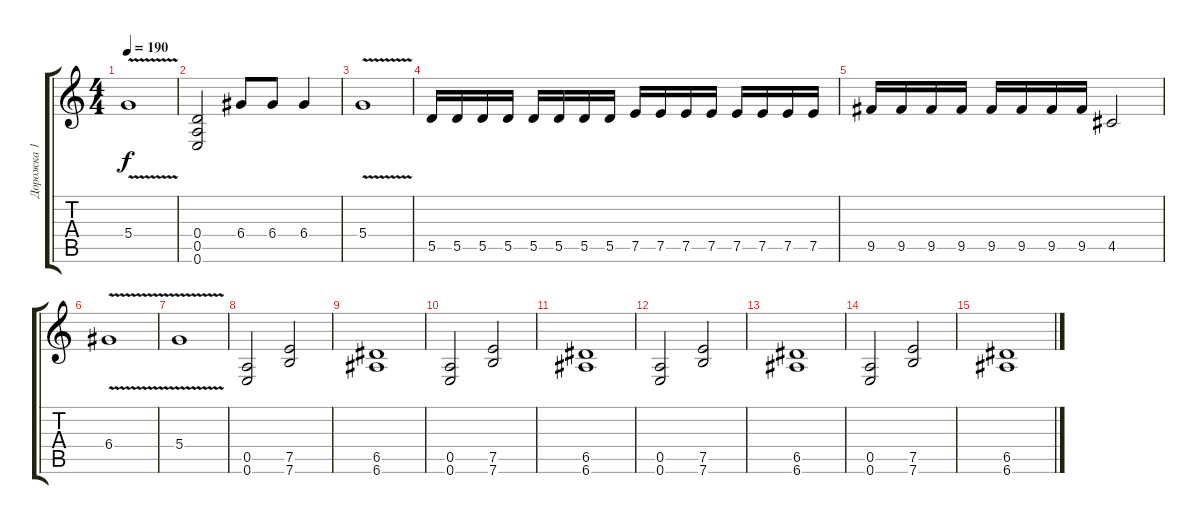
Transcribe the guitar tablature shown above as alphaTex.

\track ("Дорожка 1" "Дорожка 1") {instrument distortionguitar}
\staff {score tabs}
\tuning (E4 B3 G3 D3 A2 E2) {hide}
\ts (4 4)
\tempo 190
\clef g2
\ks c
5.4{v}.1{dy f} |
(0.4 0.5 0.6).2 6.4.8 6.4.8 6.4.4 |
5.4{v}.1 |
5.5.16 5.5.16 5.5.16 5.5.16 5.5.16 5.5.16 5.5.16 5.5.16 7.5.16 7.5.16 7.5.16 7.5.16 7.5.16 7.5.16 7.5.16 7.5.16 |
9.5.16 9.5.16 9.5.16 9.5.16 9.5.16 9.5.16 9.5.16 9.5.16 4.5.2 |
6.4{v}.1 |
5.4{v}.1 |
(0.5 0.6).2 (7.5 7.6).2 |
(6.5 6.6).1 |
(0.5 0.6).2 (7.5 7.6).2 |
(6.5 6.6).1 |
(0.5 0.6).2 (7.5 7.6).2 |
(6.5 6.6).1 |
(0.5 0.6).2 (7.5 7.6).2 |
(6.5 6.6).1
